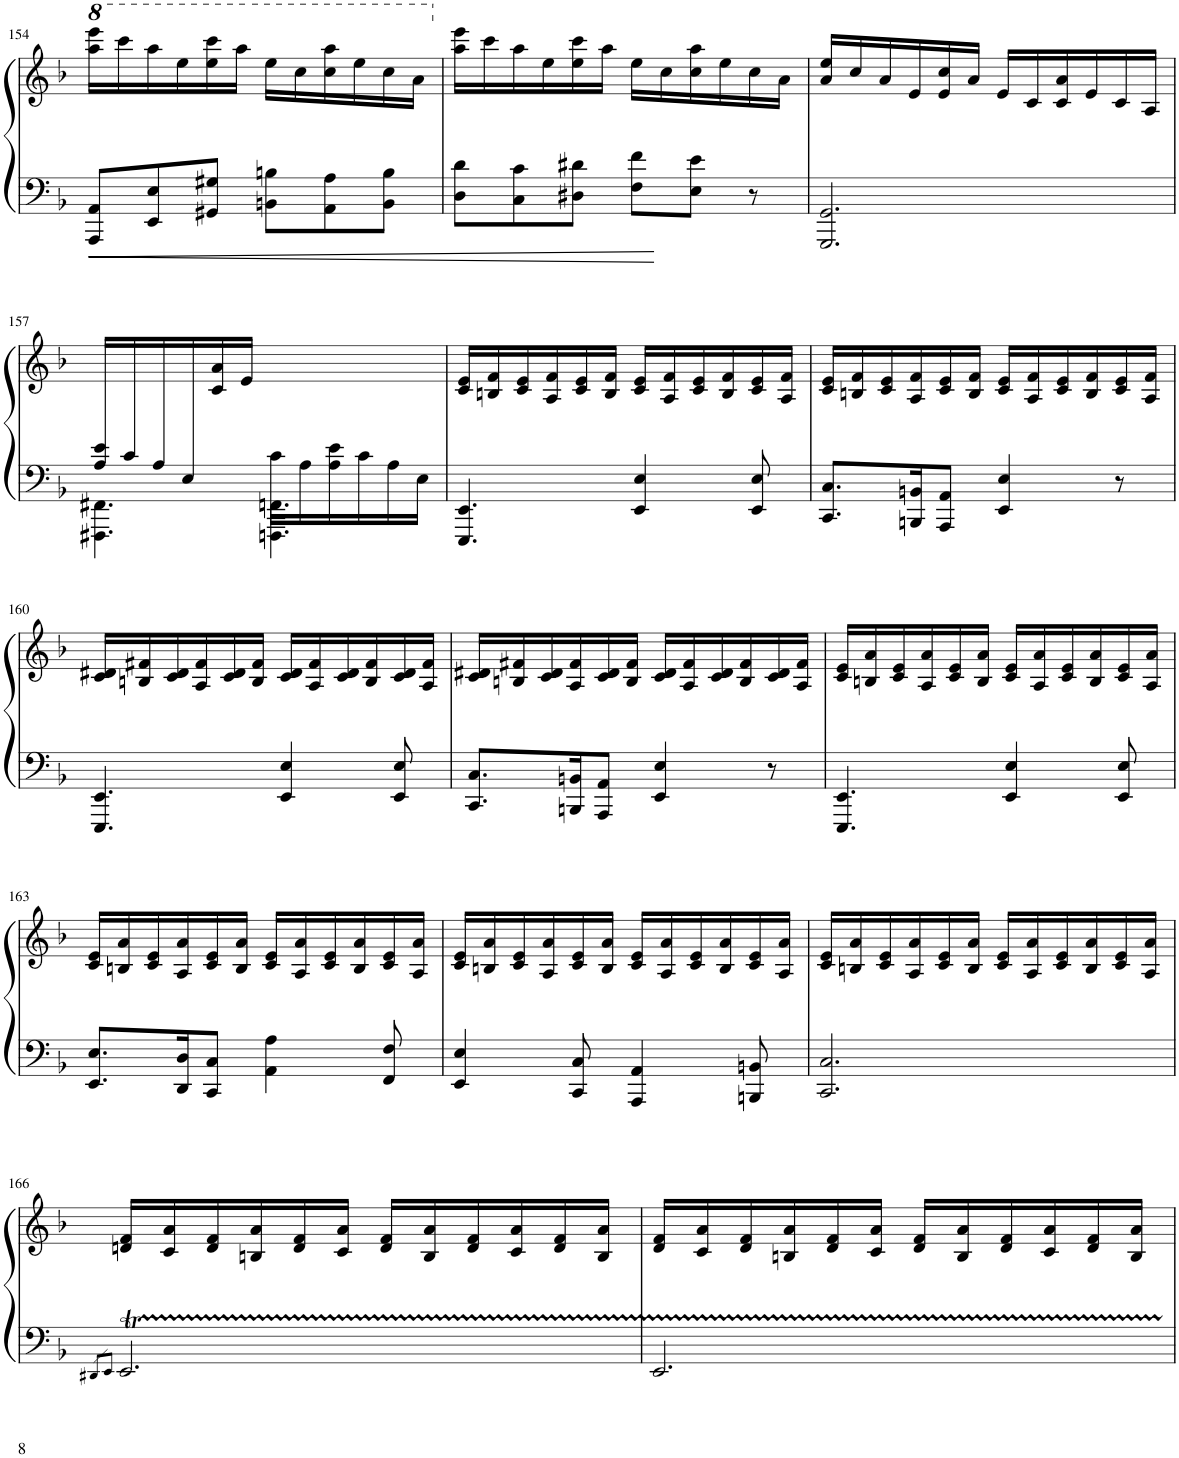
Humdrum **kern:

**kern	**kern
*part1	*part1
*staff2	*staff1
*I"Piano	*
*I'Pno.	*
!!LO:PB:g=z
*clefF4	*clefG2
*k[b-]	*k[b-]
*M6/8	*M6/8
*	*8va
=154	=154
8AAA/ 8AA/L	16aaa\ 16eeee\LL
.	16cccc\
8EE/ 8E/	16aaa\
.	16eee\
8GG#X/ 8G#X/J	16eee\ 16cccc\
.	16aaa\JJ
8BBn\ 8Bn\L	16eee\LL
.	16ccc\
8AA\ 8A\	16ccc\ 16aaa\
.	16eee\
8BB\ 8B\J	16ccc\
.	16aa\JJ
=155	=155
*	*X8va
8D\ 8d\L	16aa\ 16eee\LL
.	16ccc\
8C\ 8c\	16aa\
.	16ee\
8D#X\ 8d#X\J	16ee\ 16ccc\
.	16aa\JJ
8F\ 8f\L	16ee\LL
.	16cc\
8E\ 8e\J	16cc\ 16aa\
.	16ee\
8r	16cc\
.	16a\JJ
=156	=156
2.GGG/ 2.GG/	16a/ 16ee/LL
.	16cc/
.	16a/
.	16e/
.	16e/ 16cc/
.	16a/JJ
.	16e/LL
.	16c/
.	16c/ 16a/
.	16e/
.	16c/
.	16A/JJ
!!LO:LB:g=z
=157	=157
*^	*
16A/ 16e/LL	4.FFF#X\^ 4.FF#X\^	4ryy
16c/	.	.
16A/	.	.
16E/	.	.
8ryy	.	16c/ 16a/
.	.	16e/JJ
16c\LL	4.FFFn\^ 4.FFn\^	4.ryy
16A\	.	.
16A\ 16e\	.	.
16c\	.	.
16A\	.	.
16E\JJ	.	.
*v	*v	*
=158	=158
4.EEE/^ 4.EE/^	16c/ 16e/LL
.	16Bn/ 16f/
.	16c/ 16e/
.	16A/ 16f/
.	16c/ 16e/
.	16B/ 16f/JJ
4EE/ 4E/	16c/ 16e/LL
.	16A/ 16f/
.	16c/ 16e/
.	16B/ 16f/
8EE/ 8E/	16c/ 16e/
.	16A/ 16f/JJ
=159	=159
8.CC/ 8.C/L	16c/ 16e/LL
.	16Bn/ 16f/
.	16c/ 16e/
16BBBn/ 16BBn/K	16A/ 16f/
8AAA/ 8AA/J	16c/ 16e/
.	16B/ 16f/JJ
4EE/ 4E/	16c/ 16e/LL
.	16A/ 16f/
.	16c/ 16e/
.	16B/ 16f/
8r	16c/ 16e/
.	16A/ 16f/JJ
!!LO:LB:g=z
=160	=160
4.EEE/^ 4.EE/^	16c/ 16d#X/LL
.	16Bn/ 16f#X/
.	16c/ 16d#/
.	16A/ 16f#/
.	16c/ 16d#/
.	16B/ 16f#/JJ
4EE/ 4E/	16c/ 16d#/LL
.	16A/ 16f#/
.	16c/ 16d#/
.	16B/ 16f#/
8EE/ 8E/	16c/ 16d#/
.	16A/ 16f#/JJ
=161	=161
8.CC/ 8.C/L	16c/ 16d#X/LL
.	16Bn/ 16f#X/
.	16c/ 16d#/
16BBBn/ 16BBn/K	16A/ 16f#/
8AAA/ 8AA/J	16c/ 16d#/
.	16B/ 16f#/JJ
4EE/ 4E/	16c/ 16d#/LL
.	16A/ 16f#/
.	16c/ 16d#/
.	16B/ 16f#/
8r	16c/ 16d#/
.	16A/ 16f#/JJ
=162	=162
4.EEE/^ 4.EE/^	16c/ 16e/LL
.	16Bn/ 16a/
.	16c/ 16e/
.	16A/ 16a/
.	16c/ 16e/
.	16B/ 16a/JJ
4EE/ 4E/	16c/ 16e/LL
.	16A/ 16a/
.	16c/ 16e/
.	16B/ 16a/
8EE/ 8E/	16c/ 16e/
.	16A/ 16a/JJ
!!LO:LB:g=z
=163	=163
8.EE/ 8.E/L	16c/ 16e/LL
.	16Bn/ 16a/
.	16c/ 16e/
16DD/ 16D/K	16A/ 16a/
8CC/ 8C/J	16c/ 16e/
.	16B/ 16a/JJ
4AA\ 4A\	16c/ 16e/LL
.	16A/ 16a/
.	16c/ 16e/
.	16B/ 16a/
8FF/ 8F/	16c/ 16e/
.	16A/ 16a/JJ
=164	=164
4EE/ 4E/	16c/ 16e/LL
.	16Bn/ 16a/
.	16c/ 16e/
.	16A/ 16a/
8CC/ 8C/	16c/ 16e/
.	16B/ 16a/JJ
4AAA/ 4AA/	16c/ 16e/LL
.	16A/ 16a/
.	16c/ 16e/
.	16B/ 16a/
8BBBn/ 8BBn/	16c/ 16e/
.	16A/ 16a/JJ
=165	=165
2.CC/^ 2.C/^	16c/ 16e/LL
.	16Bn/ 16a/
.	16c/ 16e/
.	16A/ 16a/
.	16c/ 16e/
.	16B/ 16a/JJ
.	16c/ 16e/LL
.	16A/ 16a/
.	16c/ 16e/
.	16B/ 16a/
.	16c/ 16e/
.	16A/ 16a/JJ
!!LO:LB:g=z
=166	=166
8qDD#X/L	.
8qEE/J	.
2.EEt/	16dn/ 16f/LL
.	16c/ 16a/
.	16d/ 16f/
.	16Bn/ 16a/
.	16d/ 16f/
.	16c/ 16a/JJ
.	16d/ 16f/LL
.	16B/ 16a/
.	16d/ 16f/
.	16c/ 16a/
.	16d/ 16f/
.	16B/ 16a/JJ
=167	=167
2.EE/	16d/ 16f/LL
.	16c/ 16a/
.	16d/ 16f/
.	16Bn/ 16a/
.	16d/ 16f/
.	16c/ 16a/JJ
.	16d/ 16f/LL
.	16B/ 16a/
.	16d/ 16f/
.	16c/ 16a/
.	16d/ 16f/
.	16B/ 16a/JJ
=	=
*-	*-
